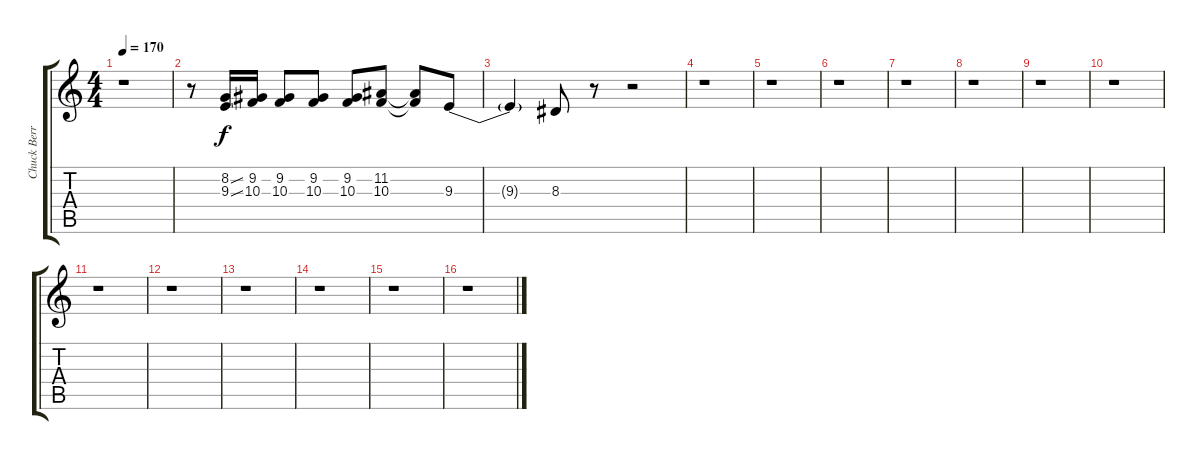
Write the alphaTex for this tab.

\track ("Chuck Berry (Riffs and Solos)" "Chuck Berr") {instrument trumpet}
\staff {score tabs}
\tuning (E4 B3 G3 D3 A2 E2) {hide}
\ts (4 4)
\tempo 170
\clef g2
\ks c
r.1{dy f} |
r.8 (8.2{ss} 9.3{ss}).16 (9.2 10.3).16 (9.2 10.3).8 (9.2 10.3).8 (9.2 10.3).8 (11.2 10.3).8 (11.2{t} 10.3{t}).8 9.3{be (custom 0 0 0 0 30 0 30 0 60 0)}.8 |
9.3{be (custom 0 0 0 0 30 0 30 0 60 0) t}.4 8.3.8 r.8 r.2 |
r.1 |
r.1 |
r.1 |
r.1 |
r.1 |
r.1 |
r.1 |
r.1 |
r.1 |
r.1 |
r.1 |
r.1 |
r.1
